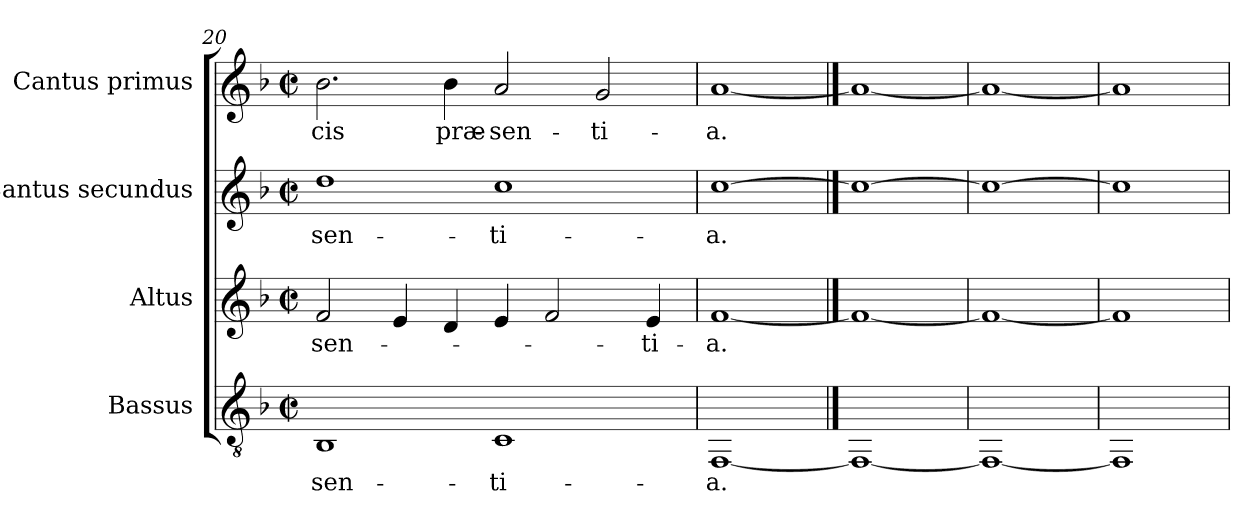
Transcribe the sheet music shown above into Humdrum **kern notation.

**kern	**text	**kern	**text	**kern	**text	**kern	**text
*part4	*part4	*part3	*part3	*part2	*part2	*part1	*part1
*staff4	*staff4	*staff3	*staff3	*staff2	*staff2	*staff1	*staff1
*I"Bassus	*	*I"Altus	*	*I"Cantus secundus	*	*I"Cantus primus	*
*	*	*I'Alt.	*	*I'Cant.	*	*I'S.	*
*clefGv2	*	*clefG2	*	*clefG2	*	*clefG2	*
*k[b-]	*	*k[b-]	*	*k[b-]	*	*k[b-]	*
*F:	*	*F:	*	*F:	*	*F:	*
*M2/2	*	*M2/2	*	*M2/2	*	*M2/2	*
*met(c|)	*	*met(c|)	*	*met(c|)	*	*met(c|)	*
=20	=20	=20	=20	=20	=20	=20	=20
!	!LO:LY:b:color=#000000	!	!	!	!	!	!
!	!	!	!LO:LY:b:color=#000000	!	!	!	!
!	!	!	!	!	!LO:LY:b:color=#000000	!	!
!	!	!	!	!	!	!	!LO:LY:b:color=#000000
1BB-i	-sen-	2fi/	-sen-	1ddi	-sen-	2.b-i\	-cis
.	.	4ei/	.	.	.	.	.
!	!	!	!	!	!	!	!LO:LY:b:color=#000000
.	.	4di/	.	.	.	4b-i\	præ-
!	!LO:LY:b:color=#000000	!	!	!	!	!	!
!	!	!	!	!	!LO:LY:b:color=#000000	!	!
!	!	!	!	!	!	!	!LO:LY:b:color=#000000
1Ci	-ti-	4ei/	.	1cci	-ti-	2ai/	-sen-
.	.	2fi/	.	.	.	.	.
!	!	!	!	!	!	!	!LO:LY:b:color=#000000
.	.	.	.	.	.	2gi/	-ti-
!	!	!	!LO:LY:b:color=#000000	!	!	!	!
.	.	4ei/	-ti-	.	.	.	.
=21	=21	=21	=21	=21	=21	=21	=21
!	!LO:LY:b:color=#000000	!	!	!	!	!	!
!	!	!	!LO:LY:b:color=#000000	!	!	!	!
!	!	!	!	!	!LO:LY:b:color=#000000	!	!
!	!	!	!	!	!	!	!LO:LY:b:color=#000000
[1FFi	-a.	[1fi	-a.	[1cci	-a.	[1ai	-a.
==22	==22	==22	==22	==22	==22	==22	==22
1FFi_	.	1fi_	.	1cci_	.	1ai_	.
=23	=23	=23	=23	=23	=23	=23	=23
1FFi_	.	1fi_	.	1cci_	.	1ai_	.
=24	=24	=24	=24	=24	=24	=24	=24
1FFi]	.	1fi]	.	1cci]	.	1ai]	.
=	=	=	=	=	=	=	=
*-	*-	*-	*-	*-	*-	*-	*-
